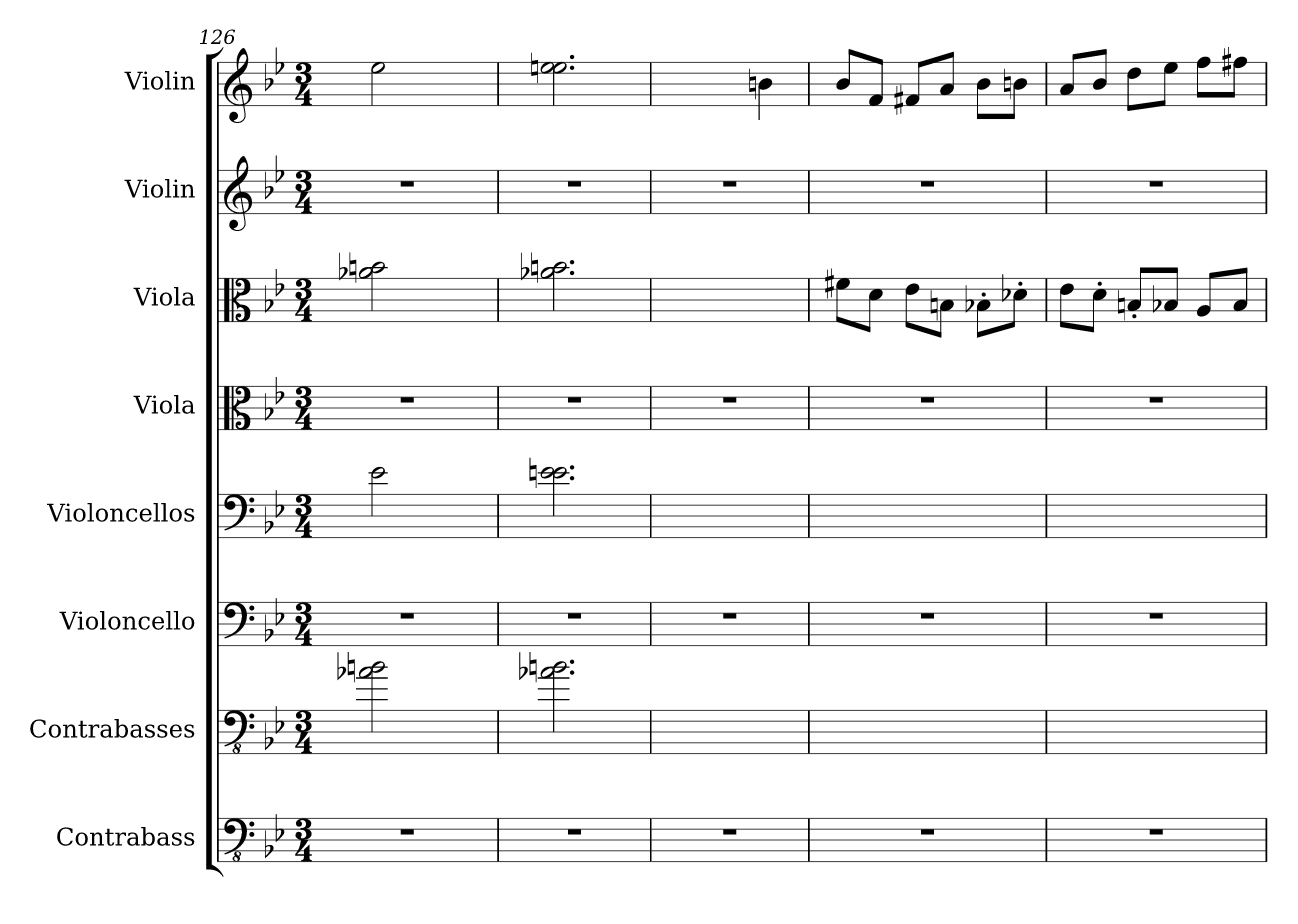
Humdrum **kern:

**kern	**kern	**kern	**kern	**kern	**kern	**kern	**kern
*part8	*part7	*part6	*part5	*part4	*part3	*part2	*part1
*staff8	*staff7	*staff6	*staff5	*staff4	*staff3	*staff2	*staff1
*I"Contrabass	*I"Contrabasses	*I"Violoncello	*I"Violoncellos	*I"Viola	*I"Viola	*I"Violin	*I"Violin
*I'Cb.	*I'Cbs.	*I'Vc.	*I'Vcs.	*I'Vla.	*I'Vla.	*I'Vln.	*I'Vln.
*clefFv4	*clefFv4	*clefF4	*clefF4	*clefC3	*clefC3	*clefG2	*clefG2
*ITrd7c12	*	*	*	*	*	*	*
*k[b-e-]	*k[b-e-]	*k[b-e-]	*k[b-e-]	*k[b-e-]	*k[b-e-]	*k[b-e-]	*k[b-e-]
*M3/4	*M3/4	*M3/4	*M3/4	*M3/4	*M3/4	*M3/4	*M3/4
=126	=126	=126	=126	=126	=126	=126	=126
2.r	2A-X\ 2Bn\	2.r	2e-\	2.r	2a-X\ 2bn\	2.r	2ee-\
.	4ryy	.	4ryy	.	4ryy	.	4ryy
=127	=127	=127	=127	=127	=127	=127	=127
2.r	2.A-X\ 2.Bn\	2.r	2.e-\ 2.en\	2.r	2.a-X\ 2.bn\	2.r	2.ee-\ 2.een\
=128	=128	=128	=128	=128	=128	=128	=128
2.r	2.ryy	2.r	2.ryy	2.r	2.ryy	2.r	4ryy
.	.	.	.	.	.	.	4ryy
.	.	.	.	.	.	.	4bn\
=129	=129	=129	=129	=129	=129	=129	=129
2.r	2.ryy	2.r	2.ryy	2.r	8f#X\L	2.r	8b-/L
.	.	.	.	.	8d\J	.	8f/J
.	.	.	.	.	8e-\L	.	8f#X/L
.	.	.	.	.	8Bn\J	.	8a/J
.	.	.	.	.	8B-X'\L	.	8b-\L
.	.	.	.	.	8d-X'\J	.	8bn\J
=130	=130	=130	=130	=130	=130	=130	=130
2.r	2.ryy	2.r	2.ryy	2.r	8e-\L	2.r	8a/L
.	.	.	.	.	8d'\J	.	8b-/J
.	.	.	.	.	8Bn'/L	.	8dd\L
.	.	.	.	.	8B-X/J	.	8ee-\J
.	.	.	.	.	8A/L	.	8ff\L
.	.	.	.	.	8B-/J	.	8ff#X\J
=	=	=	=	=	=	=	=
*-	*-	*-	*-	*-	*-	*-	*-
